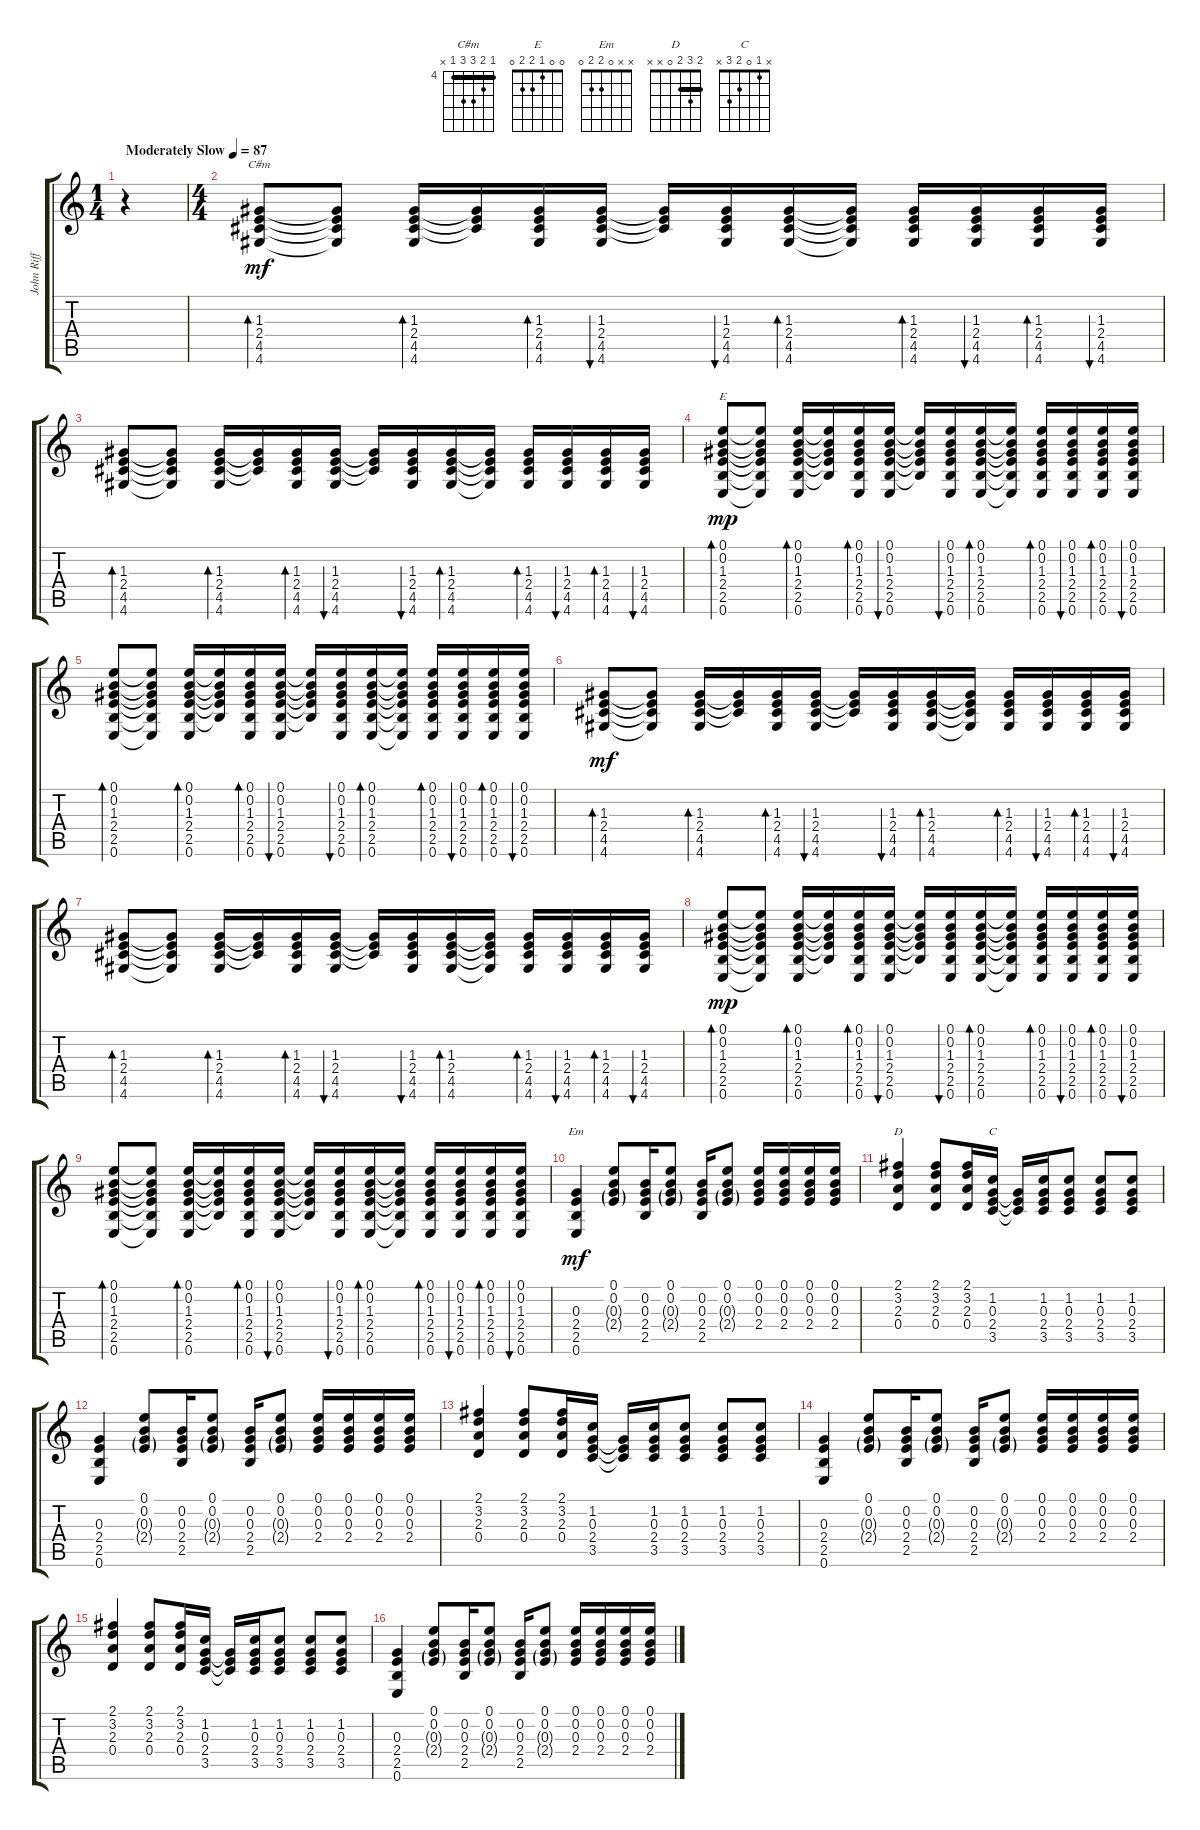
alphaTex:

\track ("John Riff Guitar" "John Riff ") {instrument acousticguitarsteel}
\staff {score tabs}
\tuning (E4 B3 G3 D3 A2 E2) {hide}
\chord ("C#m" 4 5 6 6 4 x) {firstfret 4 barre 4}
\chord ("E" 0 0 1 2 2 0)
\chord ("Em" x x 0 2 2 0)
\chord ("D" 2 3 2 0 x x) {barre 2}
\chord ("C" x 1 0 2 3 x)
\ts (1 4)
\tempo (87 "Moderately Slow")
\clef g2
\ks c
r.4{dy mf volume 10 instrument acousticguitarsteel} |
\ts (4 4)
(1.3 2.4 4.5 4.6).8{bd 30 ch "C#m"} (1.3{t} 2.4{t} 4.5{t} 4.6{t}).8 (1.3 2.4 4.5 4.6).16{bd 30} (1.3{t} 2.4{t} 4.5{t}).16 (1.3 2.4 4.5 4.6).16{bd 60} (1.3 2.4 4.5 4.6).16{bu 60} (1.3{t} 2.4{t} 4.5{t}).16 (1.3 2.4 4.5 4.6).16{bu 60} (1.3 2.4 4.5 4.6).16{bd 60} (1.3{t} 2.4{t} 4.5{t} 4.6{t}).16 (1.3 2.4 4.5 4.6).16{bd 60} (1.3 2.4 4.5 4.6).16{bu 60} (1.3 2.4 4.5 4.6).16{bd 60} (1.3 2.4 4.5 4.6).16{bu 60} |
(1.3 2.4 4.5 4.6).8{bd 30} (1.3{t} 2.4{t} 4.5{t} 4.6{t}).8 (1.3 2.4 4.5 4.6).16{bd 30} (1.3{t} 2.4{t} 4.5{t}).16 (1.3 2.4 4.5 4.6).16{bd 60} (1.3 2.4 4.5 4.6).16{bu 60} (1.3{t} 2.4{t} 4.5{t}).16 (1.3 2.4 4.5 4.6).16{bu 60} (1.3 2.4 4.5 4.6).16{bd 60} (1.3{t} 2.4{t} 4.5{t} 4.6{t}).16 (1.3 2.4 4.5 4.6).16{bd 60} (1.3 2.4 4.5 4.6).16{bu 60} (1.3 2.4 4.5 4.6).16{bd 60} (1.3 2.4 4.5 4.6).16{bu 60} |
(0.1 0.2 1.3 2.4 2.5 0.6).8{bd 30 ch "E" dy mp} (0.1{t} 0.2{t} 1.3{t} 2.4{t} 2.5{t} 0.6{t}).8 (0.1 0.2 1.3 2.4 2.5 0.6).16{bd 30} (0.1{t} 0.2{t} 1.3{t} 2.4{t} 2.5{t}).16 (0.1 0.2 1.3 2.4 2.5 0.6).16{bd 60} (0.1 0.2 1.3 2.4 2.5 0.6).16{bu 60} (0.1{t} 0.2{t} 1.3{t} 2.4{t} 2.5{t}).16 (0.1 0.2 1.3 2.4 2.5 0.6).16{bu 60} (0.1 0.2 1.3 2.4 2.5 0.6).16{bd 60} (0.1{t} 0.2{t} 1.3{t} 2.4{t} 2.5{t} 0.6{t}).16 (0.1 0.2 1.3 2.4 2.5 0.6).16{bd 60} (0.1 0.2 1.3 2.4 2.5 0.6).16{bu 60} (0.1 0.2 1.3 2.4 2.5 0.6).16{bd 60} (0.1 0.2 1.3 2.4 2.5 0.6).16{bu 60} |
(0.1 0.2 1.3 2.4 2.5 0.6).8{bd 30} (0.1{t} 0.2{t} 1.3{t} 2.4{t} 2.5{t} 0.6{t}).8 (0.1 0.2 1.3 2.4 2.5 0.6).16{bd 30} (0.1{t} 0.2{t} 1.3{t} 2.4{t} 2.5{t}).16 (0.1 0.2 1.3 2.4 2.5 0.6).16{bd 60} (0.1 0.2 1.3 2.4 2.5 0.6).16{bu 60} (0.1{t} 0.2{t} 1.3{t} 2.4{t} 2.5{t}).16 (0.1 0.2 1.3 2.4 2.5 0.6).16{bu 60} (0.1 0.2 1.3 2.4 2.5 0.6).16{bd 60} (0.1{t} 0.2{t} 1.3{t} 2.4{t} 2.5{t} 0.6{t}).16 (0.1 0.2 1.3 2.4 2.5 0.6).16{bd 60} (0.1 0.2 1.3 2.4 2.5 0.6).16{bu 60} (0.1 0.2 1.3 2.4 2.5 0.6).16{bd 60} (0.1 0.2 1.3 2.4 2.5 0.6).16{bu 60} |
(1.3 2.4 4.5 4.6).8{bd 30 dy mf} (1.3{t} 2.4{t} 4.5{t} 4.6{t}).8 (1.3 2.4 4.5 4.6).16{bd 30} (1.3{t} 2.4{t} 4.5{t}).16 (1.3 2.4 4.5 4.6).16{bd 60} (1.3 2.4 4.5 4.6).16{bu 60} (1.3{t} 2.4{t} 4.5{t}).16 (1.3 2.4 4.5 4.6).16{bu 60} (1.3 2.4 4.5 4.6).16{bd 60} (1.3{t} 2.4{t} 4.5{t} 4.6{t}).16 (1.3 2.4 4.5 4.6).16{bd 60} (1.3 2.4 4.5 4.6).16{bu 60} (1.3 2.4 4.5 4.6).16{bd 60} (1.3 2.4 4.5 4.6).16{bu 60} |
(1.3 2.4 4.5 4.6).8{bd 30} (1.3{t} 2.4{t} 4.5{t} 4.6{t}).8 (1.3 2.4 4.5 4.6).16{bd 30} (1.3{t} 2.4{t} 4.5{t}).16 (1.3 2.4 4.5 4.6).16{bd 60} (1.3 2.4 4.5 4.6).16{bu 60} (1.3{t} 2.4{t} 4.5{t}).16 (1.3 2.4 4.5 4.6).16{bu 60} (1.3 2.4 4.5 4.6).16{bd 60} (1.3{t} 2.4{t} 4.5{t} 4.6{t}).16 (1.3 2.4 4.5 4.6).16{bd 60} (1.3 2.4 4.5 4.6).16{bu 60} (1.3 2.4 4.5 4.6).16{bd 60} (1.3 2.4 4.5 4.6).16{bu 60} |
(0.1 0.2 1.3 2.4 2.5 0.6).8{bd 30 dy mp volume 11} (0.1{t} 0.2{t} 1.3{t} 2.4{t} 2.5{t} 0.6{t}).8 (0.1 0.2 1.3 2.4 2.5 0.6).16{bd 30} (0.1{t} 0.2{t} 1.3{t} 2.4{t} 2.5{t}).16 (0.1 0.2 1.3 2.4 2.5 0.6).16{bd 60} (0.1 0.2 1.3 2.4 2.5 0.6).16{bu 60} (0.1{t} 0.2{t} 1.3{t} 2.4{t} 2.5{t}).16 (0.1 0.2 1.3 2.4 2.5 0.6).16{bu 60} (0.1 0.2 1.3 2.4 2.5 0.6).16{bd 60} (0.1{t} 0.2{t} 1.3{t} 2.4{t} 2.5{t} 0.6{t}).16 (0.1 0.2 1.3 2.4 2.5 0.6).16{bd 60} (0.1 0.2 1.3 2.4 2.5 0.6).16{bu 60} (0.1 0.2 1.3 2.4 2.5 0.6).16{bd 60} (0.1 0.2 1.3 2.4 2.5 0.6).16{bu 60} |
(0.1 0.2 1.3 2.4 2.5 0.6).8{bd 30} (0.1{t} 0.2{t} 1.3{t} 2.4{t} 2.5{t} 0.6{t}).8 (0.1 0.2 1.3 2.4 2.5 0.6).16{bd 30} (0.1{t} 0.2{t} 1.3{t} 2.4{t} 2.5{t}).16 (0.1 0.2 1.3 2.4 2.5 0.6).16{bd 60} (0.1 0.2 1.3 2.4 2.5 0.6).16{bu 60} (0.1{t} 0.2{t} 1.3{t} 2.4{t} 2.5{t}).16 (0.1 0.2 1.3 2.4 2.5 0.6).16{bu 60} (0.1 0.2 1.3 2.4 2.5 0.6).16{bd 60} (0.1{t} 0.2{t} 1.3{t} 2.4{t} 2.5{t} 0.6{t}).16 (0.1 0.2 1.3 2.4 2.5 0.6).16{bd 60} (0.1 0.2 1.3 2.4 2.5 0.6).16{bu 60} (0.1 0.2 1.3 2.4 2.5 0.6).16{bd 60} (0.1 0.2 1.3 2.4 2.5 0.6).16{bu 60} |
(0.3 2.4 2.5 0.6).4{ch "Em" dy mf} (0.1 0.2 0.3{g} 2.4{g}).8 (0.2 0.3 2.4 2.5).16 (0.1 0.2 0.3{g} 2.4{g}).8 (0.2 0.3 2.4 2.5).16 (0.1 0.2 0.3{g} 2.4{g}).8 (0.1 0.2 0.3 2.4).16 (0.1 0.2 0.3 2.4).16 (0.1 0.2 0.3 2.4).16 (0.1 0.2 0.3 2.4).16 |
(2.1 3.2 2.3 0.4).4{ch "D"} (2.1 3.2 2.3 0.4).8 (2.1 3.2 2.3 0.4).16 (1.2 0.3 2.4 3.5).16{ch "C"} (0.3{t} 2.4{t} 3.5{t}).16 (1.2 0.3 2.4 3.5).16 (1.2 0.3 2.4 3.5).8 (1.2 0.3 2.4 3.5).8 (1.2 0.3 2.4 3.5).8 |
(0.3 2.4 2.5 0.6).4 (0.1 0.2 0.3{g} 2.4{g}).8 (0.2 0.3 2.4 2.5).16 (0.1 0.2 0.3{g} 2.4{g}).8 (0.2 0.3 2.4 2.5).16 (0.1 0.2 0.3{g} 2.4{g}).8 (0.1 0.2 0.3 2.4).16 (0.1 0.2 0.3 2.4).16 (0.1 0.2 0.3 2.4).16 (0.1 0.2 0.3 2.4).16 |
(2.1 3.2 2.3 0.4).4 (2.1 3.2 2.3 0.4).8 (2.1 3.2 2.3 0.4).16 (1.2 0.3 2.4 3.5).16 (0.3{t} 2.4{t} 3.5{t}).16 (1.2 0.3 2.4 3.5).16 (1.2 0.3 2.4 3.5).8 (1.2 0.3 2.4 3.5).8 (1.2 0.3 2.4 3.5).8 |
(0.3 2.4 2.5 0.6).4 (0.1 0.2 0.3{g} 2.4{g}).8 (0.2 0.3 2.4 2.5).16 (0.1 0.2 0.3{g} 2.4{g}).8 (0.2 0.3 2.4 2.5).16 (0.1 0.2 0.3{g} 2.4{g}).8 (0.1 0.2 0.3 2.4).16 (0.1 0.2 0.3 2.4).16 (0.1 0.2 0.3 2.4).16 (0.1 0.2 0.3 2.4).16 |
(2.1 3.2 2.3 0.4).4 (2.1 3.2 2.3 0.4).8 (2.1 3.2 2.3 0.4).16 (1.2 0.3 2.4 3.5).16 (0.3{t} 2.4{t} 3.5{t}).16 (1.2 0.3 2.4 3.5).16 (1.2 0.3 2.4 3.5).8 (1.2 0.3 2.4 3.5).8 (1.2 0.3 2.4 3.5).8 |
(0.3 2.4 2.5 0.6).4 (0.1 0.2 0.3{g} 2.4{g}).8 (0.2 0.3 2.4 2.5).16 (0.1 0.2 0.3{g} 2.4{g}).8 (0.2 0.3 2.4 2.5).16 (0.1 0.2 0.3{g} 2.4{g}).8 (0.1 0.2 0.3 2.4).16 (0.1 0.2 0.3 2.4).16 (0.1 0.2 0.3 2.4).16 (0.1 0.2 0.3 2.4).16
